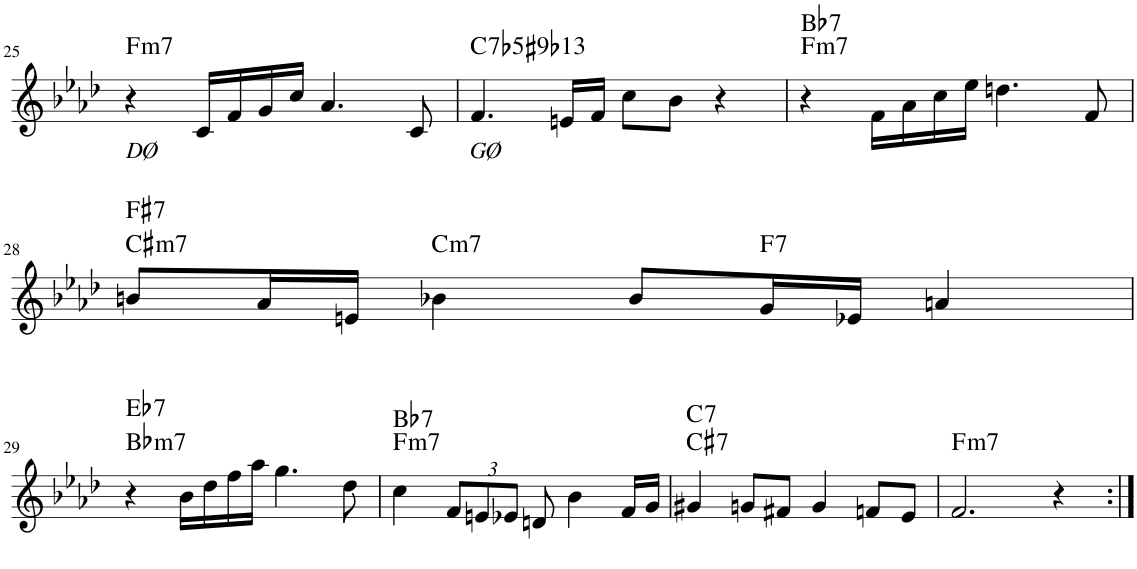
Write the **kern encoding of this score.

**kern	**harte
*part1	*part1
*staff1	*
*I"Tenor Saxophone	*
*I'T Sax	*
!!LO:PB:g=z
*clefG2	*
*Trd8c14	*
*k[b-e-a-d-]	*
*M4/4	*
=25	=25
!LO:TX:b:i:t=DØ	!LO:H:kt=m7
4r	F:min7
16c/LL	.
16f/	.
16g/	.
16cc/JJ	.
4.a-/	.
8c/	.
=26	=26
!LO:TX:b:i:t=GØ	!LO:H:kt=7
4.f/	C:(3,b5,b7,#9,b13)
16en/LL	.
16f/JJ	.
8cc\L	.
8b-\J	.
4r	.
=27	=27
!	!LO:H:n=1:kt=m7
!	!LO:H:n=2:kt=7
4r	F:min7 Bb:7
16f\LL	.
16a-\	.
16cc\	.
16ee-\JJ	.
4.ddn\	.
8f/	.
!!LO:LB:g=z
=28	=28
!	!LO:H:n=1:kt=m7
!	!LO:H:n=2:kt=7
8bn/L	C#:min7 F#:7
16a-/L	.
16en/JJ	.
!	!LO:H:kt=m7
4b-X\	C:min7
8b-/L	.
!	!LO:H:kt=7
16g/L	F:7
16e-X/JJ	.
4an/	.
!!LO:LB:g=z
=29	=29
!	!LO:H:n=1:kt=m7
!	!LO:H:n=2:kt=7
4r	Bb:min7 Eb:7
16b-\LL	.
16dd-\	.
16ff\	.
16aa-\JJ	.
4.gg\	.
8dd-\	.
=30	=30
!	!LO:H:n=1:kt=m7
!	!LO:H:n=2:kt=7
4cc\	F:min7 Bb:7
*Xbrackettup	*
12f/L	.
12en/	.
12e-X/J	.
8dn/	.
4b-\	.
16f/LL	.
16g/JJ	.
=31	=31
!	!LO:H:n=1:kt=7
!	!LO:H:n=2:kt=7
4g#X/	C#:7 C:7
8gn/L	.
8f#X/J	.
4g/	.
8fn/L	.
8e-/J	.
=32	=32
!	!LO:H:kt=m7
2.f/	F:min7
4r	.
=:|!	=:|!
*-	*-
